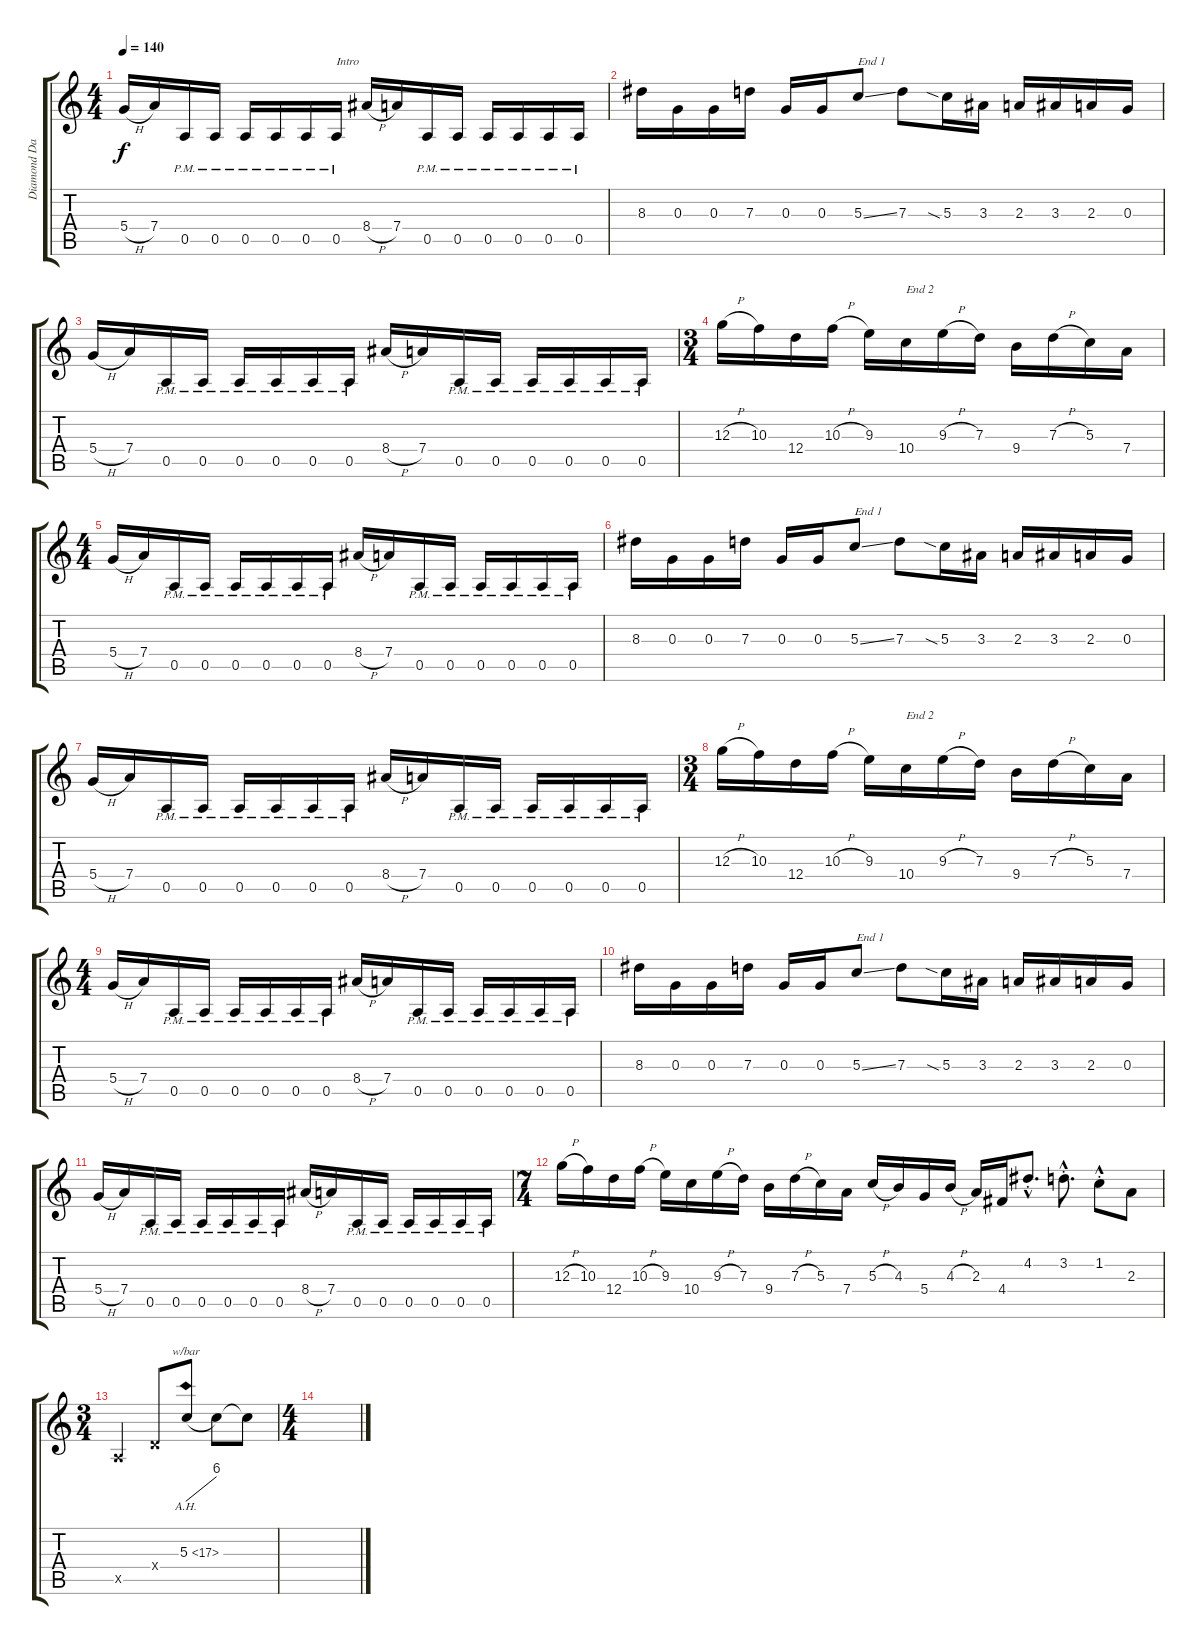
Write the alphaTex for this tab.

\track ("Diamond Darrell" "Diamond Da") {instrument distortionguitar}
\staff {score tabs}
\tuning (E4 B3 G3 D3 A2 E2) {hide}
\ts (4 4)
\tempo 140
\clef g2
\ks c
5.4{h}.16{dy f instrument distortionguitar} 7.4.16 0.5{pm}.16 0.5{pm}.16 0.5{pm}.16 0.5{pm}.16 0.5{pm}.16 0.5{pm}.16{txt "Intro"} 8.4{h}.16 7.4.16 0.5{pm}.16 0.5{pm}.16 0.5{pm}.16 0.5{pm}.16 0.5{pm}.16 0.5{pm}.16 |
8.3.16 0.3.16 0.3.16 7.3.16 0.3.16 0.3.16 5.3{ss}.8{txt "End 1"} 7.3.8 5.3{sia}.16 3.3.16 2.3.16 3.3.16 2.3.16 0.3.16 |
5.4{h}.16 7.4.16 0.5{pm}.16 0.5{pm}.16 0.5{pm}.16 0.5{pm}.16 0.5{pm}.16 0.5{pm}.16 8.4{h}.16 7.4.16 0.5{pm}.16 0.5{pm}.16 0.5{pm}.16 0.5{pm}.16 0.5{pm}.16 0.5{pm}.16 |
\ts (3 4)
12.3{h}.16 10.3.16 12.4.16 10.3{h}.16 9.3.16 10.4.16{txt "End 2"} 9.3{h}.16 7.3.16 9.4.16 7.3{h}.16 5.3.16 7.4.16 |
\ts (4 4)
5.4{h}.16 7.4.16 0.5{pm}.16 0.5{pm}.16 0.5{pm}.16 0.5{pm}.16 0.5{pm}.16 0.5{pm}.16 8.4{h}.16 7.4.16 0.5{pm}.16 0.5{pm}.16 0.5{pm}.16 0.5{pm}.16 0.5{pm}.16 0.5{pm}.16 |
8.3.16 0.3.16 0.3.16 7.3.16 0.3.16 0.3.16 5.3{ss}.8{txt "End 1"} 7.3.8 5.3{sia}.16 3.3.16 2.3.16 3.3.16 2.3.16 0.3.16 |
5.4{h}.16 7.4.16 0.5{pm}.16 0.5{pm}.16 0.5{pm}.16 0.5{pm}.16 0.5{pm}.16 0.5{pm}.16 8.4{h}.16 7.4.16 0.5{pm}.16 0.5{pm}.16 0.5{pm}.16 0.5{pm}.16 0.5{pm}.16 0.5{pm}.16 |
\ts (3 4)
12.3{h}.16 10.3.16 12.4.16 10.3{h}.16 9.3.16 10.4.16{txt "End 2"} 9.3{h}.16 7.3.16 9.4.16 7.3{h}.16 5.3.16 7.4.16 |
\ts (4 4)
5.4{h}.16 7.4.16 0.5{pm}.16 0.5{pm}.16 0.5{pm}.16 0.5{pm}.16 0.5{pm}.16 0.5{pm}.16 8.4{h}.16 7.4.16 0.5{pm}.16 0.5{pm}.16 0.5{pm}.16 0.5{pm}.16 0.5{pm}.16 0.5{pm}.16 |
8.3.16 0.3.16 0.3.16 7.3.16 0.3.16 0.3.16 5.3{ss}.8{txt "End 1"} 7.3.8 5.3{sia}.16 3.3.16 2.3.16 3.3.16 2.3.16 0.3.16 |
5.4{h}.16 7.4.16 0.5{pm}.16 0.5{pm}.16 0.5{pm}.16 0.5{pm}.16 0.5{pm}.16 0.5{pm}.16 8.4{h}.16 7.4.16 0.5{pm}.16 0.5{pm}.16 0.5{pm}.16 0.5{pm}.16 0.5{pm}.16 0.5{pm}.16 |
\ts (7 4)
12.3{h}.16 10.3.16 12.4.16 10.3{h}.16 9.3.16 10.4.16 9.3{h}.16 7.3.16 9.4.16 7.3{h}.16 5.3.16 7.4.16 5.3{h}.16 4.3.16 5.4.16 4.3{h}.16 2.3.16 4.4.16 4.2{hac st}.8{d} 3.2{hac st}.8{d} 1.2{hac st}.8 2.3.8 |
\ts (3 4)
0.5{x}.4 0.4{x}.8 5.3{ah 12}.8{tbe (dive default 0 0 60 24)} 5.3{t}.8 5.3{t}.8 |
\ts (4 4)
